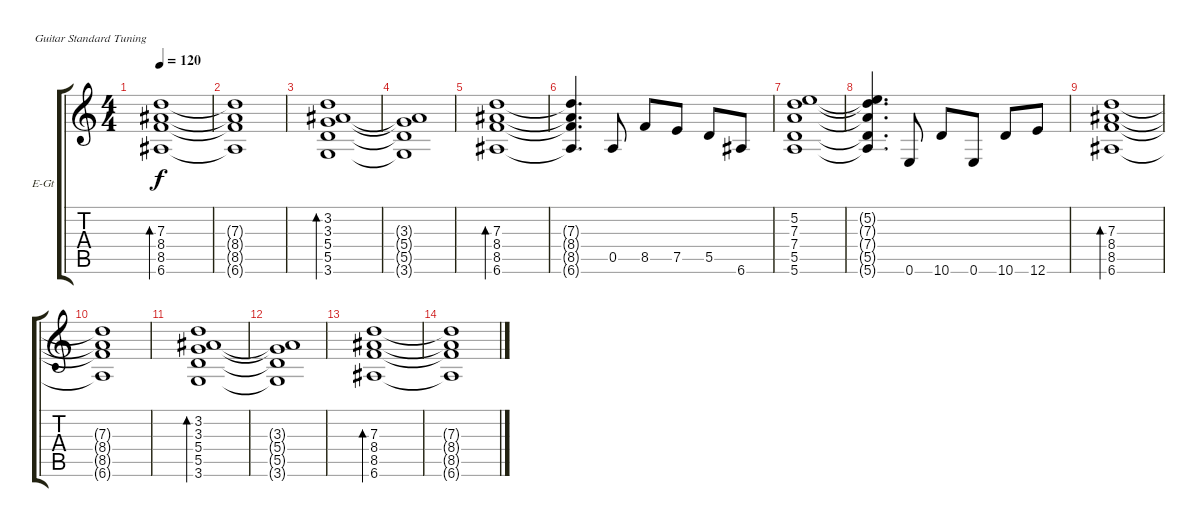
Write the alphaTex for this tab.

\defaultSystemsLayout 4
\bracketExtendMode groupsimilarinstruments
\firstSystemTrackNameOrientation horizontal
\otherSystemsTrackNameOrientation horizontal
\track ("Electric Guitar" "E-Gt") {instrument distortionguitar}
\staff {score tabs}
\tuning (E4 B3 G3 D3 A2 E2)
\ts (4 4)
\tempo 120
\clef g2
\ks c
(6.6 8.5 8.4 7.3).1{bd 237 dy f} |
(6.6{t} 8.5{t} 8.4{t} 7.3{t}).1 |
(3.6 5.5 5.4 3.3 3.2).1{bd 479} |
(3.6{t} 5.5{t} 5.4{t} 3.3{t}).1 |
(6.6 8.5 8.4 7.3).1{bd 479} |
(6.6{t} 8.5{t} 8.4{t} 7.3{t}).4{d} 0.5.8 8.5.8 7.5.8 5.5.8 6.6.8 |
(5.6 5.5 7.4 7.3 5.2).1 |
(5.6{t} 5.5{t} 7.4{t} 7.3{t} 5.2{t}).4{d} 0.6.8 10.6.8 0.6.8 10.6.8 12.6.8 |
(6.6 8.5 8.4 7.3).1{bd 479} |
(6.6{t} 8.5{t} 8.4{t} 7.3{t}).1 |
(3.6 5.5 5.4 3.3 3.2).1{bd 479} |
(3.6{t} 5.5{t} 5.4{t} 3.3{t}).1 |
(6.6 8.5 8.4 7.3).1{bd 479} |
(6.6{t} 8.5{t} 8.4{t} 7.3{t}).1
